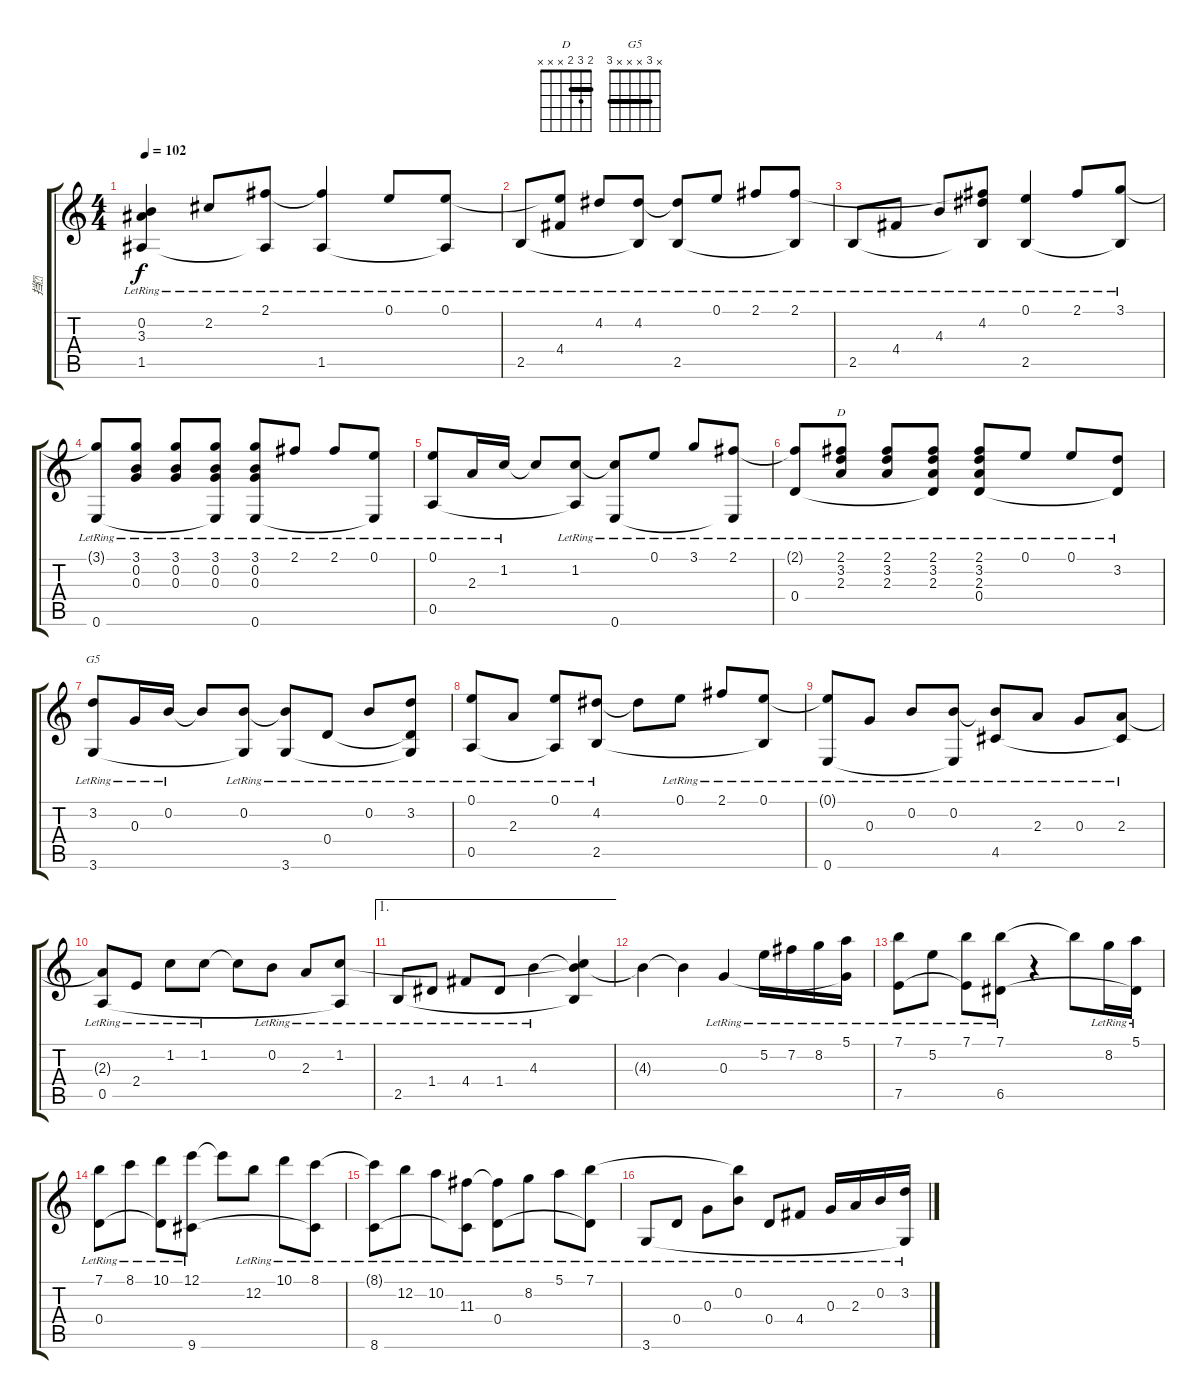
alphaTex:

\track ("挡" "挡") {instrument acousticguitarsteel}
\staff {score tabs}
\tuning (E4 B3 G3 D3 A2 E2) {hide}
\chord ("D" 2 3 2 x x x) {barre 2}
\chord ("G5" x 3 x x x 3) {barre 3}
\ts (4 4)
\tempo 102
\clef g2
\ks c
(0.2{t} 3.3{lr} 1.5{lr}).4{dy f} 2.2{lr}.8 (2.1{lr} 1.5{t}).8 (2.1{t} 1.5{lr}).4 0.1{lr}.8 (0.1{lr} 1.5{t}).8 |
2.5{lr}.8 (0.1{t} 4.4{lr}).8 4.2{lr}.8 (4.2{lr} 2.5{t}).8 (4.2{t} 2.5{lr}).8 0.1{lr}.8 2.1{lr}.8 (2.1{lr} 2.5{t}).8 |
2.5{lr}.8 4.4{lr}.8 4.3{lr}.8 (2.1{t} 4.2{lr} 2.5{t}).8 (0.1{lr} 2.5{lr}).4 2.1{lr}.8 (3.1{lr} 2.5{t}).8 |
(3.1{t} 0.6{lr}).8 (3.1{lr} 0.2{lr} 0.3{lr}).8 (3.1{lr} 0.2{lr} 0.3{lr}).8 (3.1{lr} 0.2{lr} 0.3{lr} 0.6{t}).8 (3.1{lr} 0.2{lr} 0.3{lr} 0.6{lr}).8 2.1{lr}.8 2.1{lr}.8 (0.1{lr} 0.6{t}).8 |
(0.1{lr} 0.5{lr}).8 2.3{lr}.16 1.2{lr}.16 1.2{t}.8 (1.2{lr} 0.5{t}).8 (1.2{t} 0.6{lr}).8 0.1{lr}.8 3.1{lr}.8 (2.1{lr} 0.6{t}).8 |
(2.1{t} 0.4{lr}).8 (2.1{lr} 3.2{lr} 2.3{lr}).8{ch "D"} (2.1{lr} 3.2{lr} 2.3{lr}).8 (2.1{lr} 3.2{lr} 2.3{lr} 0.4{t}).8 (2.1{lr} 3.2{lr} 2.3{lr} 0.4{lr}).8 0.1{lr}.8 0.1{lr}.8 (3.2{lr} 0.4{t}).8 |
(3.2{lr} 3.6{lr}).8{ch "G5"} 0.3{lr}.16 0.2{lr}.16 0.2{t}.8 (0.2{lr} 3.6{t}).8 (0.2{t} 3.6{lr}).8 0.4{lr}.8 0.2{lr}.8 (3.2{lr} 0.4{t} 3.6{t}).8 |
(0.1{lr} 0.5{lr}).8 2.3{lr}.8 (0.1{lr} 0.5{t}).8 (4.2{lr} 2.5{lr}).8 4.2{t}.8 0.1{lr}.8 2.1{lr}.8 (0.1{lr} 2.5{t}).8 |
(0.1{t} 0.6{lr}).8 0.3{lr}.8 0.2{lr}.8 (0.2{lr} 0.6{t}).8 (0.2{t} 4.5{lr}).8 2.3{lr}.8 0.3{lr}.8 (2.3{lr} 4.5{t}).8 |
(2.3{t} 0.5{lr}).8 2.4{lr}.8 1.2{lr}.8 1.2{lr}.8 1.2{t}.8 0.2{lr}.8 2.3{lr}.8 (1.2{lr} 0.5{t}).8 |
\ae 1
2.5{lr}.8 1.4{lr}.8 4.4{lr}.8 1.4{lr}.8 4.3{lr}.4 (1.2{t} 4.3{t} 2.5{t}).4 |
4.3{t}.4 4.3{t}.4 0.3{lr}.4 5.2{lr}.16 7.2{lr}.16 8.2{lr}.16 (5.1{lr} 0.3{t}).16 |
(7.1{lr} 7.5{lr}).8 5.2{lr}.8 (7.1{lr} 7.5{t}).8 (7.1{lr} 6.5{lr}).8 r.4 7.1{t}.8 8.2{lr}.16 (5.1{lr} 6.5{t}).16 |
(7.1{lr} 0.4{lr}).8 8.1{lr}.8 (10.1{lr} 0.4{t}).8 (12.1{lr} 9.6{lr}).8 12.1{t}.8 12.2{lr}.8 10.1{lr}.8 (8.1{lr} 9.6{t}).8 |
(8.1{t} 8.6{lr}).8 12.2{lr}.8 10.2{lr}.8 (11.3{lr} 8.6{t}).8 (11.3{t} 0.4{lr}).8 8.2{lr}.8 5.1{lr}.8 (7.1{lr} 0.4{t}).8 |
3.6{lr}.8 0.4{lr}.8 0.3{lr}.8 (7.1{t} 0.2{lr}).8 0.4{lr}.8 4.4{lr}.8 0.3{lr}.16 2.3{lr}.16 0.2{lr}.16 (3.2{lr} 3.6{t}).16
